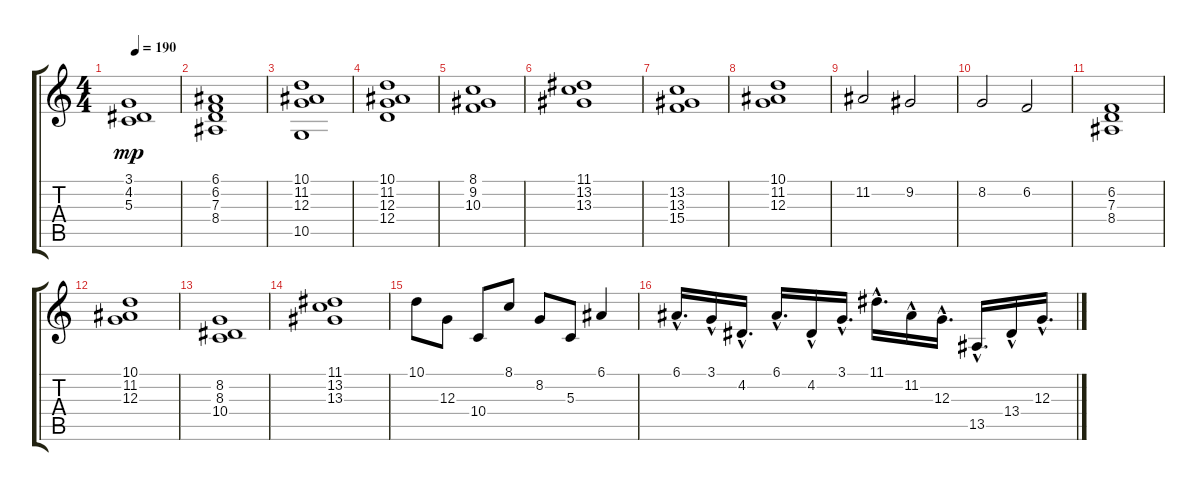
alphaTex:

\track "" {instrument glockenspiel}
\staff {score tabs}
\tuning (E4 B3 G3 D3 A2 E2) {hide}
\ts (4 4)
\tempo 190
\clef g2
\ks c
(3.1 4.2 5.3).1{dy mp} |
(6.1 6.2 7.3 8.4).1 |
(10.1 11.2 12.3 10.5).1 |
(10.1 11.2 12.3 12.4).1 |
(8.1 9.2 10.3).1 |
(11.1 13.2 13.3).1 |
(13.2 13.3 15.4).1 |
(10.1 11.2 12.3).1 |
11.2.2 9.2.2 |
8.2.2 6.2.2 |
(6.2 7.3 8.4).1 |
(10.1 11.2 12.3).1 |
(8.2 8.3 10.4).1 |
(11.1 13.2 13.3).1 |
10.1.8 12.3.8 10.4.8 8.1.8 8.2.8 5.3.8 6.1.4 |
6.1{hac}.16{d} 3.1{hac}.16 4.2{hac}.16{d} 6.1{hac}.16{d} 4.2{hac}.16 3.1{hac}.16{d} 11.1{hac}.16{d} 11.2{hac}.16 12.3{hac}.16{d} 13.5{hac}.16{d} 13.4{hac}.16 12.3{hac}.16{d}
